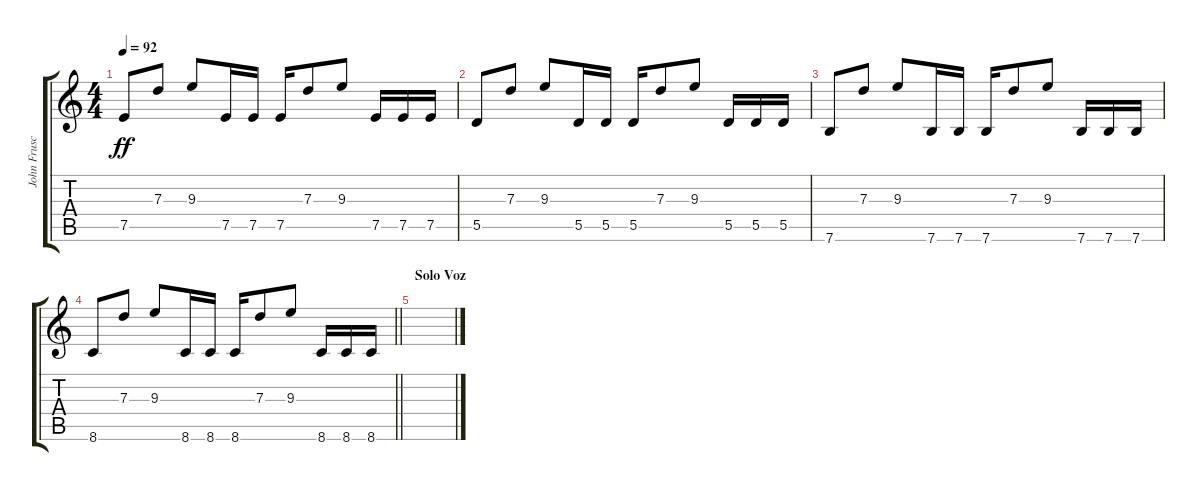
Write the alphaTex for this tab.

\track ("John Frusciante" "John Frusc") {instrument overdrivenguitar}
\staff {score tabs}
\tuning (E4 B3 G3 D3 A2 E2) {hide}
\ts (4 4)
\tempo 92
\clef g2
\ks c
7.5.8{dy ff} 7.3.8 9.3.8 7.5.16 7.5.16 7.5.16 7.3.8 9.3.8 7.5.16 7.5.16 7.5.16 |
5.5.8 7.3.8 9.3.8 5.5.16 5.5.16 5.5.16 7.3.8 9.3.8 5.5.16 5.5.16 5.5.16 |
7.6.8 7.3.8 9.3.8 7.6.16 7.6.16 7.6.16 7.3.8 9.3.8 7.6.16 7.6.16 7.6.16 |
\barLineRight lightlight
8.6.8 7.3.8 9.3.8 8.6.16 8.6.16 8.6.16 7.3.8 9.3.8 8.6.16 8.6.16 8.6.16 |
\section ("" "Solo Voz")
